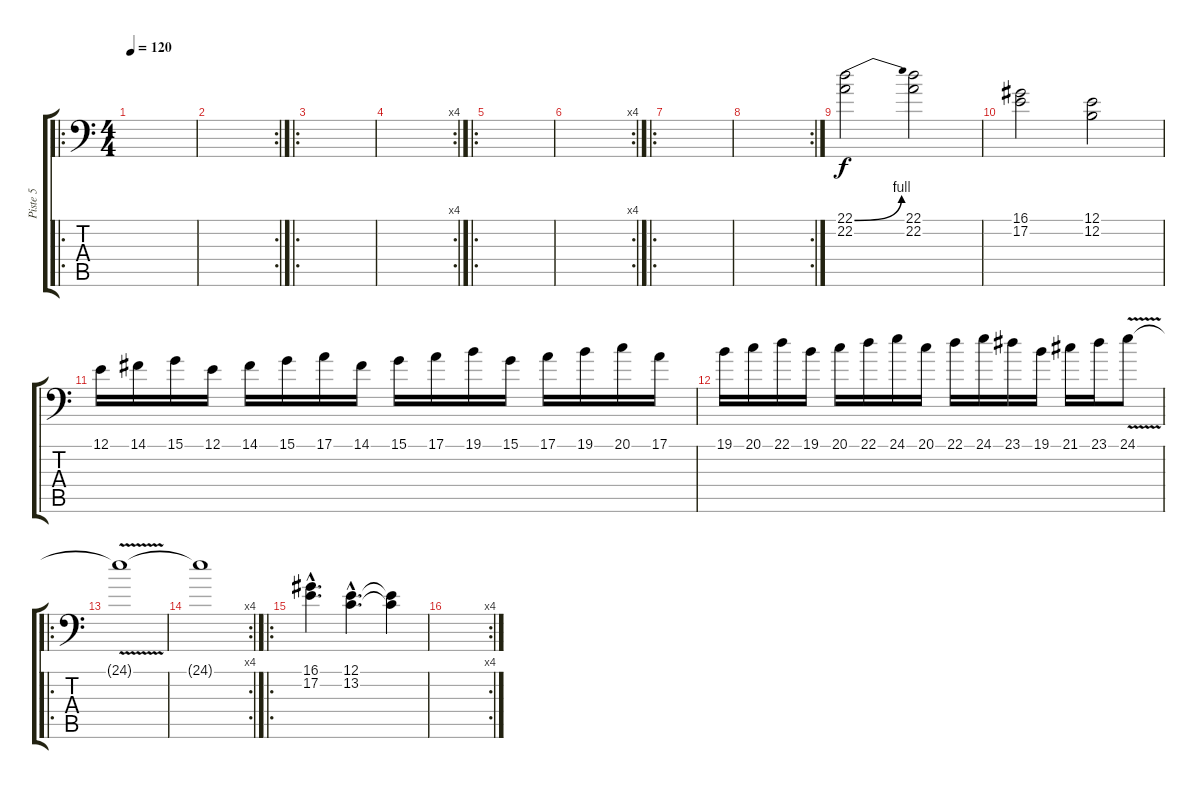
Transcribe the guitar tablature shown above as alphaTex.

\track ("Piste 5" "Piste 5") {instrument lead1square}
\staff {score tabs}
\tuning (E3 B2 G2 D2 A1 E1) {hide}
\ro
\ts (4 4)
\tempo 120
\clef f4
\ks c
|
\rc 2
|
\ro
|
\rc 4
|
\ro
|
\rc 4
|
\ro
|
\rc 2
|
(22.1{be (bend 0 0 60 4)} 22.2).2 (22.1 22.2).2 |
(16.1 17.2).2 (12.1 12.2).2 |
12.1.16 14.1.16 15.1.16 12.1.16 14.1.16 15.1.16 17.1.16 14.1.16 15.1.16 17.1.16 19.1.16 15.1.16 17.1.16 19.1.16 20.1.16 17.1.16 |
19.1.16 20.1.16 22.1.16 19.1.16 20.1.16 22.1.16 24.1.16 20.1.16 22.1.16 24.1.16 23.1.16 19.1.16 21.1.16 23.1.16 24.1{v}.8 |
\ro
24.1{t}.1 |
\rc 4
24.1{t}.1 |
\ro
(16.1{hac} 17.2{hac}).4{d} (12.1{hac} 13.2{hac}).4{d} (12.1{t} 13.2{t}).4 |
\rc 4
